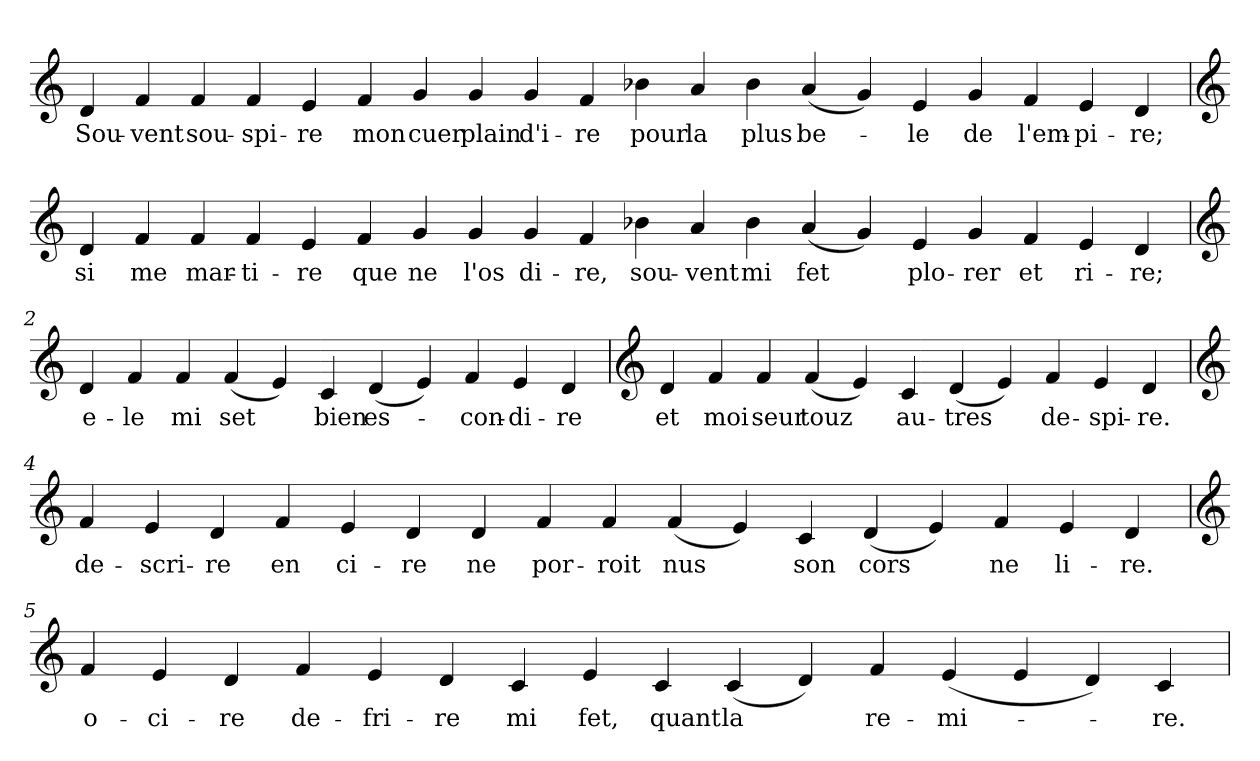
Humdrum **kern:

**kern	**text
*part1	*part1
*staff1	*staff1
*clefG2	*
=	=
4d	Sou-
4f	-vent
4f	sou-
4f	-spi-
4e	-re
4f	mon
4g	cuer
4g	plain
4g	d'i-
4f	-re
4b-X	pour
4a	la
4b-	plus
(4a	be-
4g)	.
4e	-le
4g	de
4f	l'em-
4e	-pi-
4d	-re;
=1	=1
*clefG2	*
4d	si
4f	me
4f	mar-
4f	-ti-
4e	-re
4f	que
4g	ne
4g	l'os
4g	di-
4f	-re,
4b-X	sou-
4a	-vent
4b-	mi
(4a	fet
4g)	.
4e	plo-
4g	-rer
4f	et
4e	ri-
4d	-re;
=2	=2
*clefG2	*
4d	e-
4f	-le
4f	mi
(4f	set
4e)	.
4c	bien
(4d	es-
4e)	.
4f	-con-
4e	-di-
4d	-re
=3	=3
*clefG2	*
4d	et
4f	moi
4f	seur
(4f	touz
4e)	.
4c	au-
(4d	-tres
4e)	.
4f	de-
4e	-spi-
4d	-re.
=4	=4
*clefG2	*
4f	de-
4e	-scri-
4d	-re
4f	en
4e	ci-
4d	-re
4d	ne
4f	por-
4f	-roit
(4f	nus
4e)	.
4c	son
(4d	cors
4e)	.
4f	ne
4e	li-
4d	-re.
=5	=5
*clefG2	*
4f	o-
4e	-ci-
4d	-re
4f	de-
4e	-fri-
4d	-re
4c	mi
4e	fet,
4c	quant
(4c	la
4d)	.
4f	re-
(4e	-mi-
4e	.
4d)	.
4c	-re.
=	=
*-	*-
